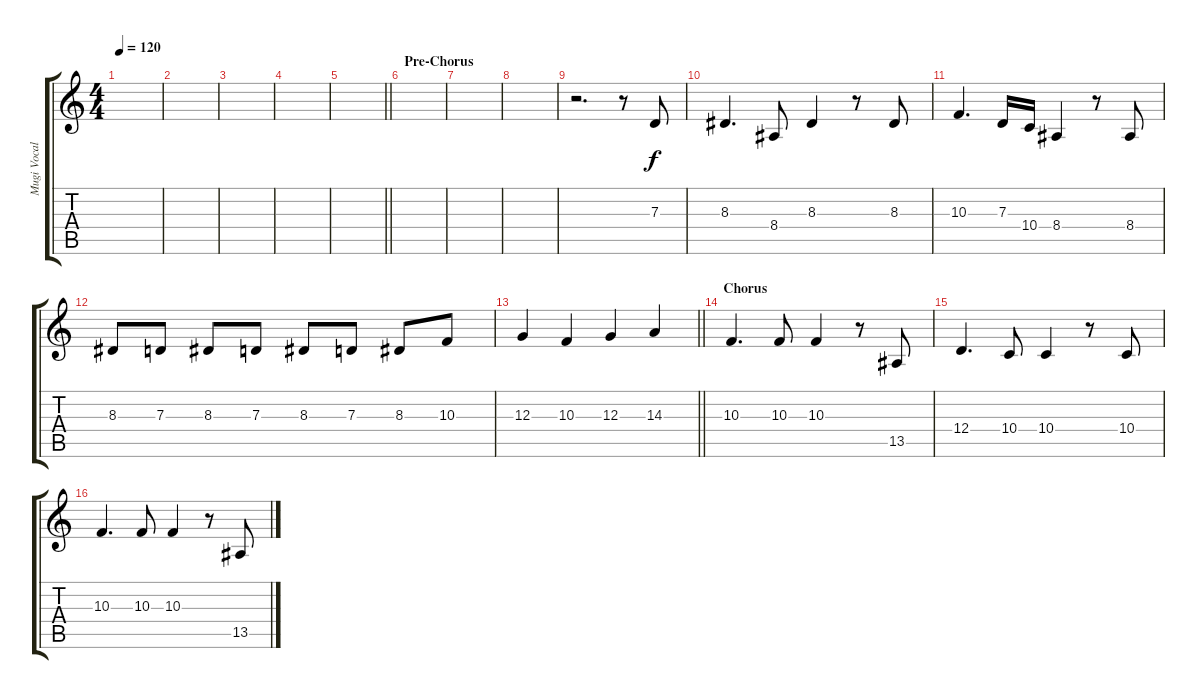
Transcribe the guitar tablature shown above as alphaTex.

\track ("Mugi Vocals" "Mugi Vocal") {instrument choiraahs}
\staff {score tabs}
\tuning (E4 B3 G3 D3 A2 E2) {hide}
\ts (4 4)
\tempo 120
\clef g2
\ks c
|
|
|
|
\barLineRight lightlight
|
\section ("" "Pre-Chorus")
|
|
|
r.2{d} r.8 7.3.8 |
8.3.4{d} 8.4.8 8.3.4 r.8 8.3.8 |
10.3.4{d} 7.3.16 10.4.16 8.4.4 r.8 8.4.8 |
8.3.8 7.3.8 8.3.8 7.3.8 8.3.8 7.3.8 8.3.8 10.3.8 |
\barLineRight lightlight
12.3.4 10.3.4{txt ""} 12.3.4 14.3.4 |
\section ("" "Chorus")
10.3.4{d} 10.3.8 10.3.4 r.8 13.5.8 |
12.4.4{d} 10.4.8 10.4.4 r.8 10.4.8 |
10.3.4{d} 10.3.8 10.3.4 r.8 13.5.8
